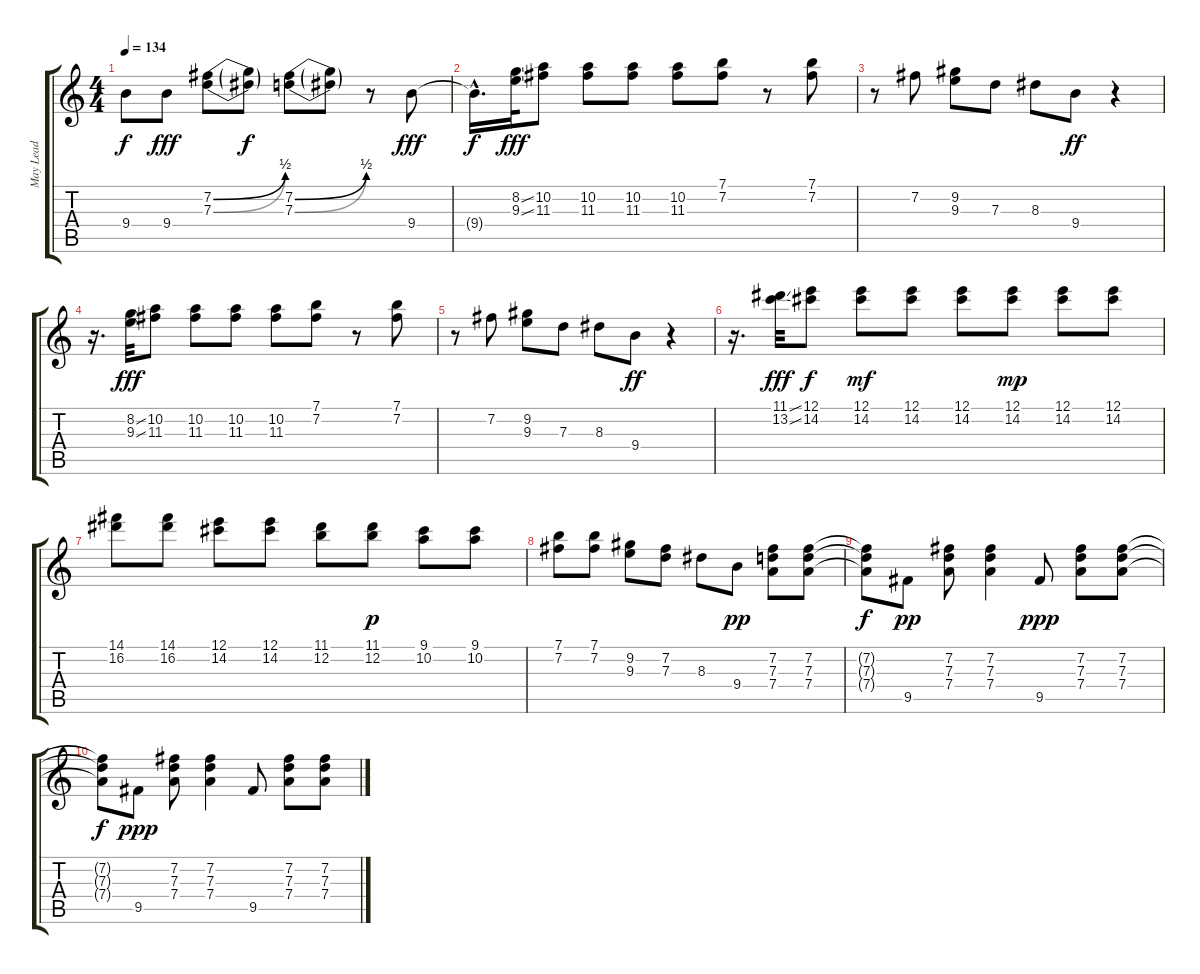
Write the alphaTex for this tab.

\track ("May Lead" "May Lead") {instrument overdrivenguitar}
\staff {score tabs}
\tuning (E4 B3 G3 D3 A2 E2) {hide}
\ts (4 4)
\tempo 134
\clef g2
\ks c
9.4{t}.8{dy f} 9.4.8{dy fff} (7.2{be (bend 0 0 60 2)} 7.3{be (bend 0 0 60 2)}).8 (7.2{t} 7.3{t}).8{dy f} (7.2{be (bend 0 0 60 2)} 7.3{be (bend 0 0 60 2)}).8 (7.2{t} 7.3{t}).8 r.8 9.4.8{dy fff} |
9.4{hac t}.16{d dy f} (8.2{ss} 9.3{ss}).32{dy fff} (10.2 11.3).8 (10.2 11.3).8 (10.2 11.3).8 (10.2 11.3).8 (7.1 7.2).8 r.8 (7.1 7.2).8 |
r.8 7.2.8 (9.2 9.3).8 7.3.8 8.3.8 9.4.8{dy ff} r.4 |
r.16{d} (8.2{ss} 9.3{ss}).32{dy fff} (10.2 11.3).8 (10.2 11.3).8 (10.2 11.3).8 (10.2 11.3).8 (7.1 7.2).8 r.8 (7.1 7.2).8 |
r.8 7.2.8 (9.2 9.3).8 7.3.8 8.3.8 9.4.8{dy ff} r.4 |
r.16{d} (11.1{ss} 13.2{ss}).32{dy fff} (12.1 14.2).8{dy f} (12.1 14.2).8{dy mf} (12.1 14.2).8 (12.1 14.2).8 (12.1 14.2).8{dy mp} (12.1 14.2).8 (12.1 14.2).8 |
(14.1 16.2).8 (14.1 16.2).8 (12.1 14.2).8 (12.1 14.2).8 (11.1 12.2).8 (11.1 12.2).8{dy p} (9.1 10.2).8 (9.1 10.2).8 |
(7.1 7.2).8 (7.1 7.2).8 (9.2 9.3).8 (7.2 7.3).8 8.3.8 9.4.8{dy pp} (7.2 7.3 7.4).8 (7.2 7.3 7.4).8 |
(7.2{t} 7.3{t} 7.4{t}).8{dy f} 9.5.8{dy pp} (7.2 7.3 7.4).8 (7.2 7.3 7.4).4 9.5.8{dy ppp} (7.2 7.3 7.4).8 (7.2 7.3 7.4).8 |
(7.2{t} 7.3{t} 7.4{t}).8{dy f} 9.5.8{dy ppp} (7.2 7.3 7.4).8 (7.2 7.3 7.4).4 9.5.8 (7.2 7.3 7.4).8 (7.2 7.3 7.4).8
